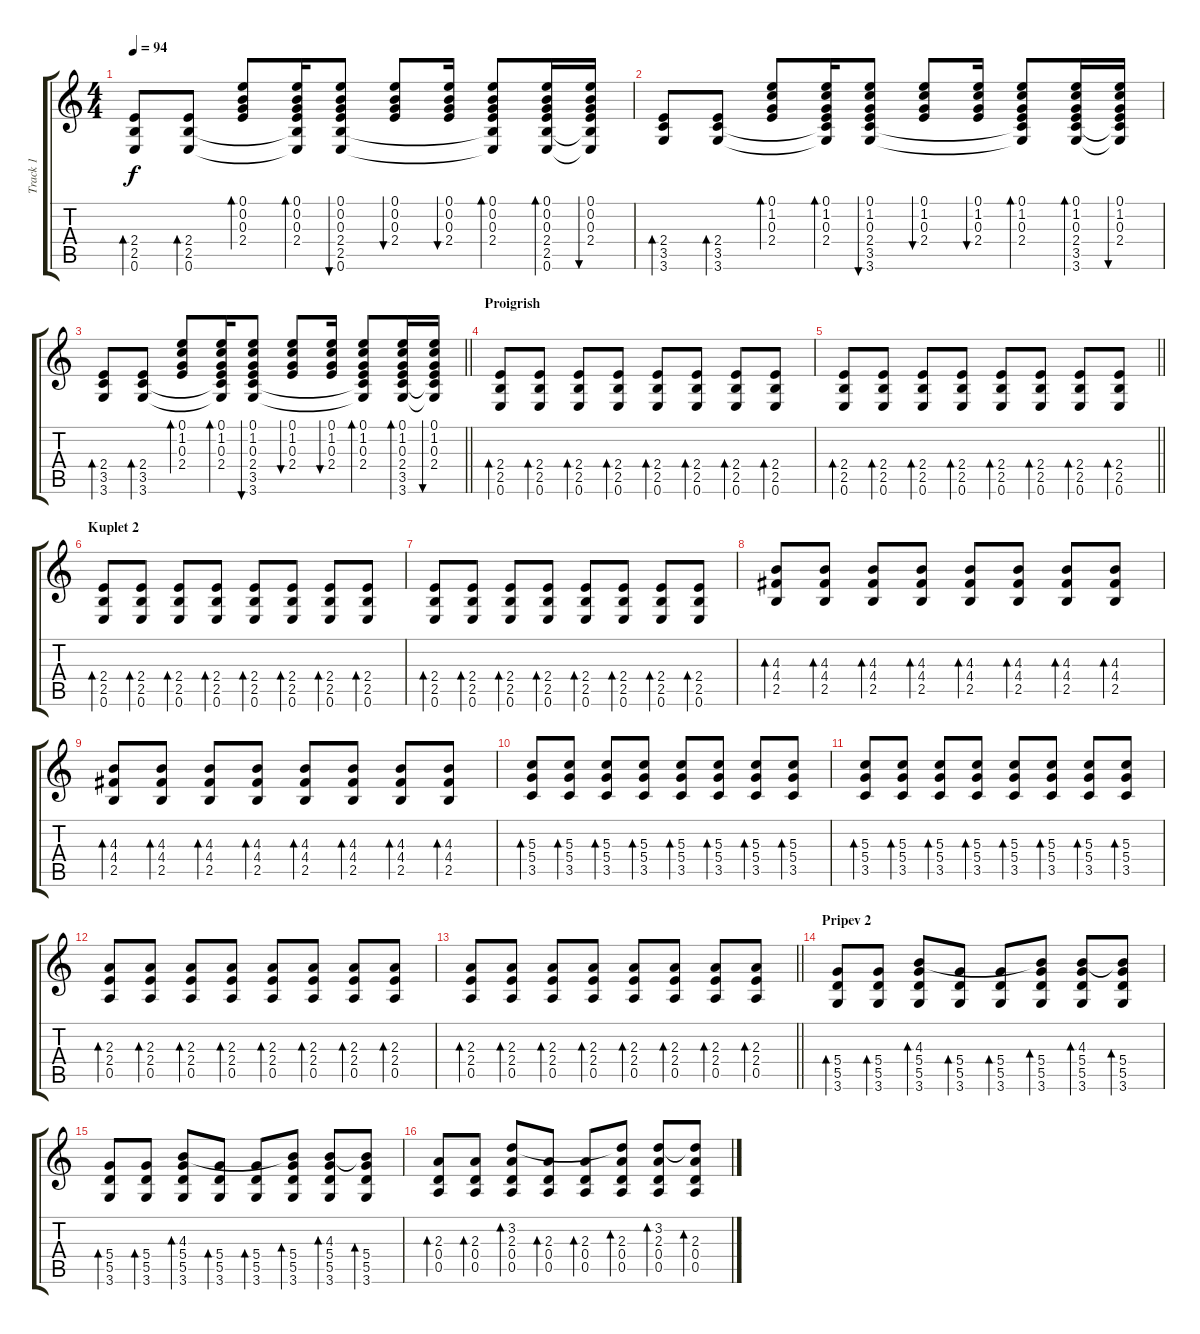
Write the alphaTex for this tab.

\track ("Track 1" "Track 1") {instrument acousticguitarsteel}
\staff {score tabs}
\tuning (E4 B3 G3 D3 A2 E2) {hide}
\ts (4 4)
\tempo 94
\clef g2
\ks c
(2.4 2.5 0.6).8{bd 60 dy f} (2.4 2.5 0.6).8{bd 60} (0.1 0.2 0.3 2.4).8{bd 60} (0.1 0.2 0.3 2.4 2.5{t} 0.6{t}).16{bd 60} (0.1 0.2 0.3 2.4 2.5 0.6).8{bu 60} (0.1 0.2 0.3 2.4).8{bu 60} (0.1 0.2 0.3 2.4).16{bu 60} (0.1 0.2 0.3 2.4 2.5{t} 0.6{t}).8{bd 60} (0.1 0.2 0.3 2.4 2.5 0.6).16{bd 60} (0.1 0.2 0.3 2.4 2.5{t} 0.6{t}).16{bu 60} |
(2.4 3.5 3.6).8{bd 60} (2.4 3.5 3.6).8{bd 60} (0.1 1.2 0.3 2.4).8{bd 60} (0.1 1.2 0.3 2.4 3.5{t} 3.6{t}).16{bd 60} (0.1 1.2 0.3 2.4 3.5 3.6).8{bu 60} (0.1 1.2 0.3 2.4).8{bu 60} (0.1 1.2 0.3 2.4).16{bu 60} (0.1 1.2 0.3 2.4 3.5{t} 3.6{t}).8{bd 60} (0.1 1.2 0.3 2.4 3.5 3.6).16{bd 60} (0.1 1.2 0.3 2.4 3.5{t} 3.6{t}).16{bu 60} |
\barLineRight lightlight
(2.4 3.5 3.6).8{bd 60} (2.4 3.5 3.6).8{bd 60} (0.1 1.2 0.3 2.4).8{bd 60} (0.1 1.2 0.3 2.4 3.5{t} 3.6{t}).16{bd 60} (0.1 1.2 0.3 2.4 3.5 3.6).8{bu 60} (0.1 1.2 0.3 2.4).8{bu 60} (0.1 1.2 0.3 2.4).16{bu 60} (0.1 1.2 0.3 2.4 3.5{t} 3.6{t}).8{bd 60} (0.1 1.2 0.3 2.4 3.5 3.6).16{bd 60} (0.1 1.2 0.3 2.4 3.5{t} 3.6{t}).16{bu 60} |
\section ("" "Proigrish")
(2.4 2.5 0.6).8{bd 60} (2.4 2.5 0.6).8{bd 60} (2.4 2.5 0.6).8{bd 60} (2.4 2.5 0.6).8{bd 60} (2.4 2.5 0.6).8{bd 60} (2.4 2.5 0.6).8{bd 60} (2.4 2.5 0.6).8{bd 60} (2.4 2.5 0.6).8{bd 60} |
\barLineRight lightlight
(2.4 2.5 0.6).8{bd 60} (2.4 2.5 0.6).8{bd 60} (2.4 2.5 0.6).8{bd 60} (2.4 2.5 0.6).8{bd 60} (2.4 2.5 0.6).8{bd 60} (2.4 2.5 0.6).8{bd 60} (2.4 2.5 0.6).8{bd 60} (2.4 2.5 0.6).8{bd 60} |
\section ("" "Kuplet 2")
(2.4 2.5 0.6).8{bd 60} (2.4 2.5 0.6).8{bd 60} (2.4 2.5 0.6).8{bd 60} (2.4 2.5 0.6).8{bd 60} (2.4 2.5 0.6).8{bd 60} (2.4 2.5 0.6).8{bd 60} (2.4 2.5 0.6).8{bd 60} (2.4 2.5 0.6).8{bd 60} |
(2.4 2.5 0.6).8{bd 60} (2.4 2.5 0.6).8{bd 60} (2.4 2.5 0.6).8{bd 60} (2.4 2.5 0.6).8{bd 60} (2.4 2.5 0.6).8{bd 60} (2.4 2.5 0.6).8{bd 60} (2.4 2.5 0.6).8{bd 60} (2.4 2.5 0.6).8{bd 60} |
(4.3 4.4 2.5).8{bd 60} (4.3 4.4 2.5).8{bd 60} (4.3 4.4 2.5).8{bd 60} (4.3 4.4 2.5).8{bd 60} (4.3 4.4 2.5).8{bd 60} (4.3 4.4 2.5).8{bd 60} (4.3 4.4 2.5).8{bd 60} (4.3 4.4 2.5).8{bd 60} |
(4.3 4.4 2.5).8{bd 60} (4.3 4.4 2.5).8{bd 60} (4.3 4.4 2.5).8{bd 60} (4.3 4.4 2.5).8{bd 60} (4.3 4.4 2.5).8{bd 60} (4.3 4.4 2.5).8{bd 60} (4.3 4.4 2.5).8{bd 60} (4.3 4.4 2.5).8{bd 60} |
(5.3 5.4 3.5).8{bd 60} (5.3 5.4 3.5).8{bd 60} (5.3 5.4 3.5).8{bd 60} (5.3 5.4 3.5).8{bd 60} (5.3 5.4 3.5).8{bd 60} (5.3 5.4 3.5).8{bd 60} (5.3 5.4 3.5).8{bd 60} (5.3 5.4 3.5).8{bd 60} |
(5.3 5.4 3.5).8{bd 60} (5.3 5.4 3.5).8{bd 60} (5.3 5.4 3.5).8{bd 60} (5.3 5.4 3.5).8{bd 60} (5.3 5.4 3.5).8{bd 60} (5.3 5.4 3.5).8{bd 60} (5.3 5.4 3.5).8{bd 60} (5.3 5.4 3.5).8{bd 60} |
(2.3 2.4 0.5).8{bd 60} (2.3 2.4 0.5).8{bd 60} (2.3 2.4 0.5).8{bd 60} (2.3 2.4 0.5).8{bd 60} (2.3 2.4 0.5).8{bd 60} (2.3 2.4 0.5).8{bd 60} (2.3 2.4 0.5).8{bd 60} (2.3 2.4 0.5).8{bd 60} |
\barLineRight lightlight
(2.3 2.4 0.5).8{bd 60} (2.3 2.4 0.5).8{bd 60} (2.3 2.4 0.5).8{bd 60} (2.3 2.4 0.5).8{bd 60} (2.3 2.4 0.5).8{bd 60} (2.3 2.4 0.5).8{bd 60} (2.3 2.4 0.5).8{bd 60} (2.3 2.4 0.5).8{bd 60} |
\section ("" "Pripev 2")
(5.4 5.5 3.6).8{bd 60} (5.4 5.5 3.6).8{bd 60} (4.3 5.4 5.5 3.6).8{bd 60} (5.4 5.5 3.6).8{bd 60} (5.4 5.5 3.6).8{bd 60} (4.3{t} 5.4 5.5 3.6).8{bd 60} (4.3 5.4 5.5 3.6).8{bd 60} (4.3{t} 5.4 5.5 3.6).8{bd 60} |
(5.4 5.5 3.6).8{bd 60} (5.4 5.5 3.6).8{bd 60} (4.3 5.4 5.5 3.6).8{bd 60} (5.4 5.5 3.6).8{bd 60} (5.4 5.5 3.6).8{bd 60} (4.3{t} 5.4 5.5 3.6).8{bd 60} (4.3 5.4 5.5 3.6).8{bd 60} (4.3{t} 5.4 5.5 3.6).8{bd 60} |
(2.3 0.4 0.5).8{bd 60} (2.3 0.4 0.5).8{bd 60} (3.2 2.3 0.4 0.5).8{bd 60} (2.3 0.4 0.5).8{bd 60} (2.3 0.4 0.5).8{bd 60} (3.2{t} 2.3 0.4 0.5).8{bd 60} (3.2 2.3 0.4 0.5).8{bd 60} (3.2{t} 2.3 0.4 0.5).8{bd 60}
